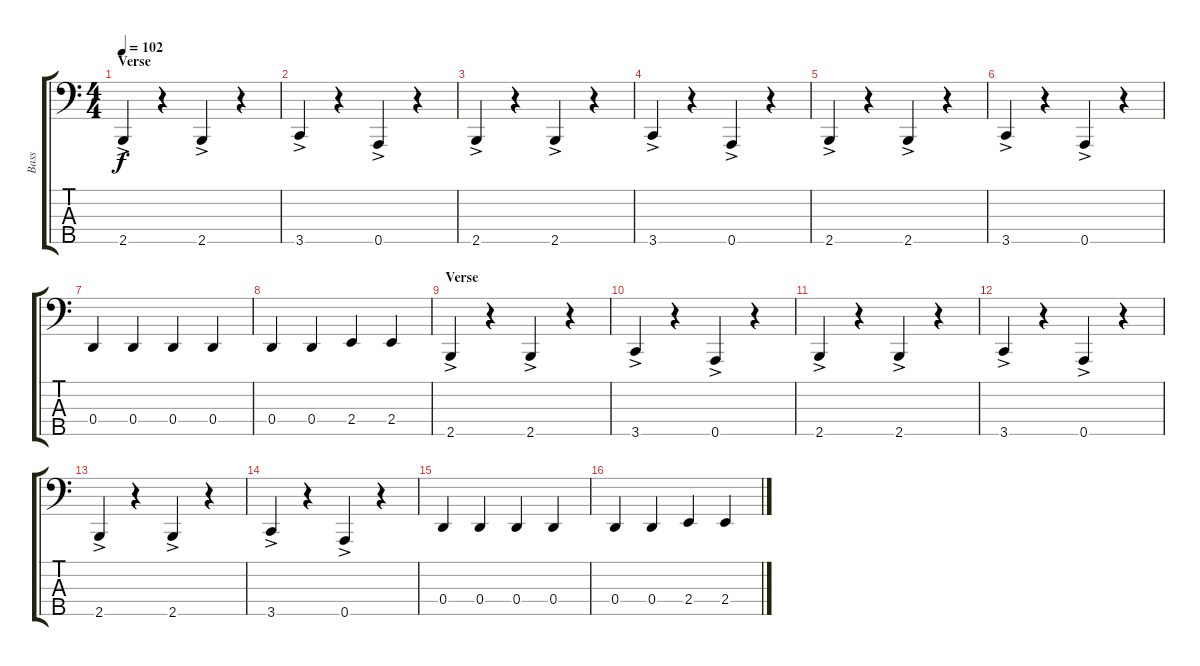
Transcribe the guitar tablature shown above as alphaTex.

\track ("Bass" "Bass") {instrument electricbassfinger}
\staff {score tabs}
\tuning (F2 C2 G1 D1 A0) {hide}
\ts (4 4)
\section ("" "Verse")
\tempo 102
\clef f4
\ks c
2.5{ac}.4{dy f} r.4 2.5{ac}.4 r.4 |
3.5{ac}.4 r.4 0.5{ac}.4 r.4 |
2.5{ac}.4 r.4 2.5{ac}.4 r.4 |
3.5{ac}.4 r.4 0.5{ac}.4 r.4 |
2.5{ac}.4 r.4 2.5{ac}.4 r.4 |
3.5{ac}.4 r.4 0.5{ac}.4 r.4 |
0.4.4 0.4.4 0.4.4 0.4.4 |
0.4.4 0.4.4 2.4.4 2.4.4 |
\section ("" "Verse")
2.5{ac}.4 r.4 2.5{ac}.4 r.4 |
3.5{ac}.4 r.4 0.5{ac}.4 r.4 |
2.5{ac}.4 r.4 2.5{ac}.4 r.4 |
3.5{ac}.4 r.4 0.5{ac}.4 r.4 |
2.5{ac}.4 r.4 2.5{ac}.4 r.4 |
3.5{ac}.4 r.4 0.5{ac}.4 r.4 |
0.4.4 0.4.4 0.4.4 0.4.4 |
0.4.4 0.4.4 2.4.4 2.4.4
